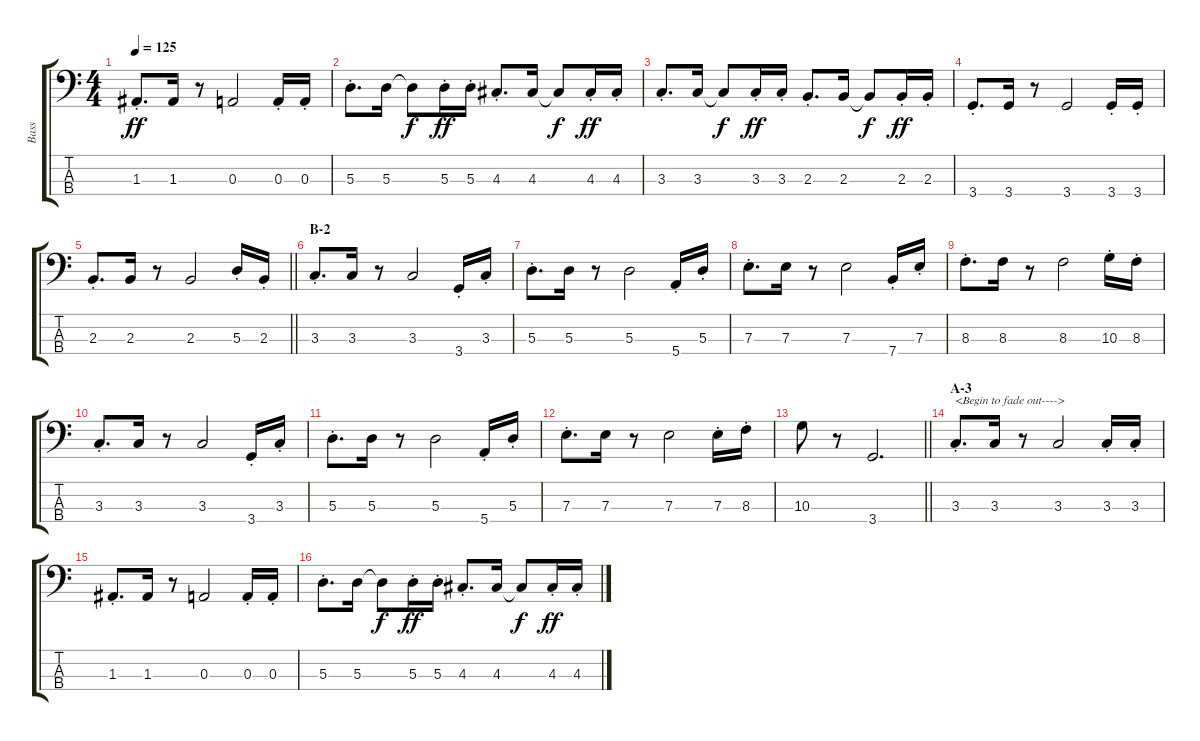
\track ("Bass" "Bass") {instrument electricbassfinger}
\staff {score tabs}
\tuning (G2 D2 A1 E1) {hide}
\ts (4 4)
\tempo 125
\clef f4
\ks c
1.3{st}.8{d dy ff} 1.3.16 r.8 0.3.2 0.3{st}.16 0.3{st}.16 |
5.3{st}.8{d} 5.3.16 5.3{t}.8{dy f} 5.3{st}.16{dy ff} 5.3{st}.16 4.3{st}.8{d} 4.3.16 4.3{t}.8{dy f} 4.3{st}.16{dy ff} 4.3{st}.16 |
3.3{st}.8{d} 3.3.16 3.3{t}.8{dy f} 3.3{st}.16{dy ff} 3.3{st}.16 2.3{st}.8{d} 2.3.16 2.3{t}.8{dy f} 2.3{st}.16{dy ff} 2.3{st}.16 |
3.4{st}.8{d} 3.4.16 r.8 3.4.2 3.4{st}.16 3.4{st}.16 |
\barLineRight lightlight
2.3{st}.8{d} 2.3.16 r.8 2.3.2 5.3{st}.16 2.3{st}.16 |
\section ("" "B-2")
3.3{st}.8{d} 3.3.16 r.8 3.3.2 3.4{st}.16 3.3{st}.16 |
5.3{st}.8{d} 5.3.16 r.8 5.3.2 5.4{st}.16 5.3{st}.16 |
7.3{st}.8{d} 7.3.16 r.8 7.3.2 7.4{st}.16 7.3{st}.16 |
8.3{st}.8{d} 8.3.16 r.8 8.3.2 10.3{st}.16 8.3{st}.16 |
3.3{st}.8{d} 3.3.16 r.8 3.3.2 3.4{st}.16 3.3{st}.16 |
5.3{st}.8{d} 5.3.16 r.8 5.3.2 5.4{st}.16 5.3{st}.16 |
7.3{st}.8{d} 7.3.16 r.8 7.3.2 7.3{st}.16 8.3{st}.16 |
\barLineRight lightlight
10.3.8 r.8 3.4.2{d} |
\section ("" "A-3")
3.3{st}.8{d txt "<Begin to fade out---->"} 3.3.16 r.8 3.3.2 3.3{st}.16 3.3{st}.16 |
1.3{st}.8{d} 1.3.16 r.8 0.3.2 0.3{st}.16 0.3{st}.16 |
5.3{st}.8{d} 5.3.16 5.3{t}.8{dy f} 5.3{st}.16{dy ff} 5.3{st}.16 4.3{st}.8{d} 4.3.16 4.3{t}.8{dy f} 4.3{st}.16{dy ff} 4.3{st}.16
